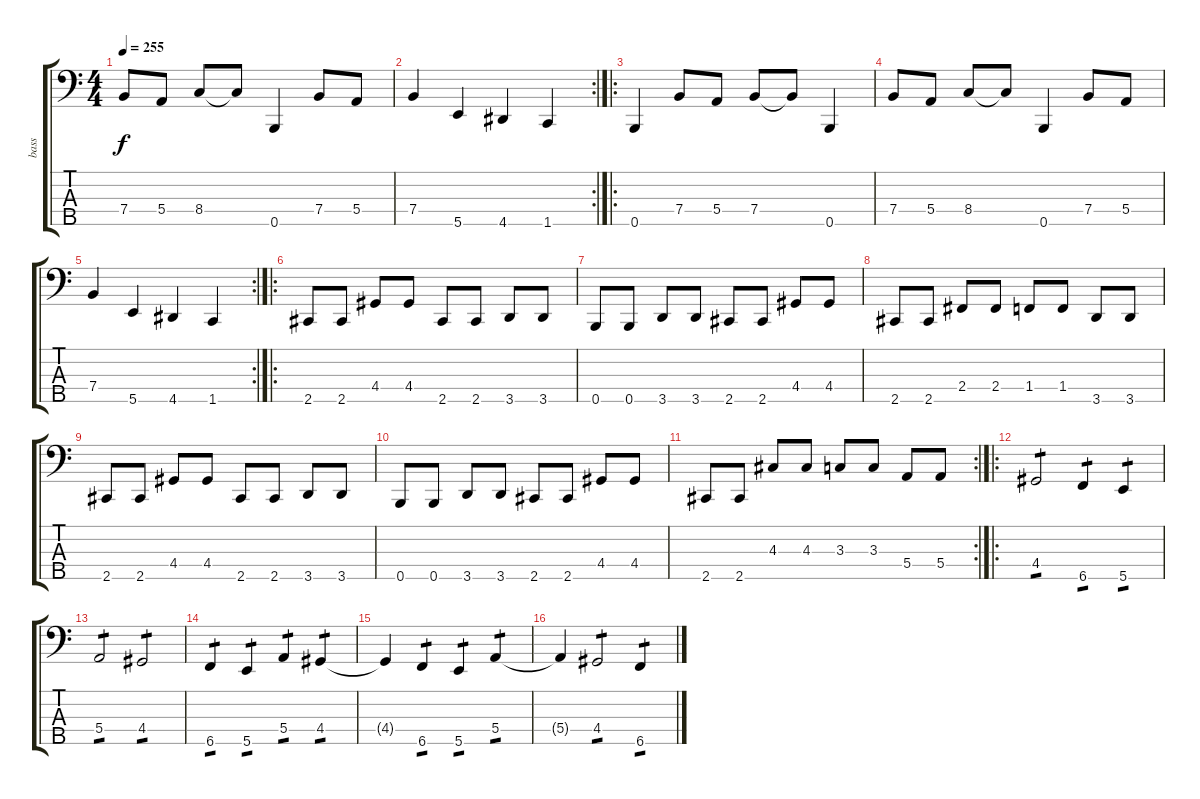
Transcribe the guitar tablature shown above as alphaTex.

\track ("bass" "bass") {instrument electricbasspick}
\staff {score tabs}
\tuning (G2 D2 A1 E1 B0) {hide}
\ts (4 4)
\tempo 255
\clef f4
\ks c
7.4.8{dy f} 5.4.8 8.4.8 8.4{t}.8 0.5.4 7.4.8 5.4.8 |
\rc 2
7.4.4 5.5.4 4.5.4 1.5.4 |
\ro
0.5.4 7.4.8 5.4.8 7.4.8 7.4{t}.8 0.5.4 |
7.4.8 5.4.8 8.4.8 8.4{t}.8 0.5.4 7.4.8 5.4.8 |
\rc 2
7.4.4 5.5.4 4.5.4 1.5.4 |
\ro
2.5.8 2.5.8 4.4.8 4.4.8 2.5.8 2.5.8 3.5.8 3.5.8 |
0.5.8 0.5.8 3.5.8 3.5.8 2.5.8 2.5.8 4.4.8 4.4.8 |
2.5.8 2.5.8 2.4.8 2.4.8 1.4.8 1.4.8 3.5.8 3.5.8 |
2.5.8 2.5.8 4.4.8 4.4.8 2.5.8 2.5.8 3.5.8 3.5.8 |
0.5.8 0.5.8 3.5.8 3.5.8 2.5.8 2.5.8 4.4.8 4.4.8 |
\rc 2
2.5.8 2.5.8 4.3.8 4.3.8 3.3.8 3.3.8 5.4.8 5.4.8 |
\ro
4.4.2{tp 1} 6.5.4{tp 1} 5.5.4{tp 1} |
5.4.2{tp 1} 4.4.2{tp 1} |
6.5.4{tp 1} 5.5.4{tp 1} 5.4.4{tp 1} 4.4.4{tp 1} |
4.4{t}.4 6.5.4{tp 1} 5.5.4{tp 1} 5.4.4{tp 1} |
5.4{t}.4 4.4.2{tp 1} 6.5.4{tp 1}
